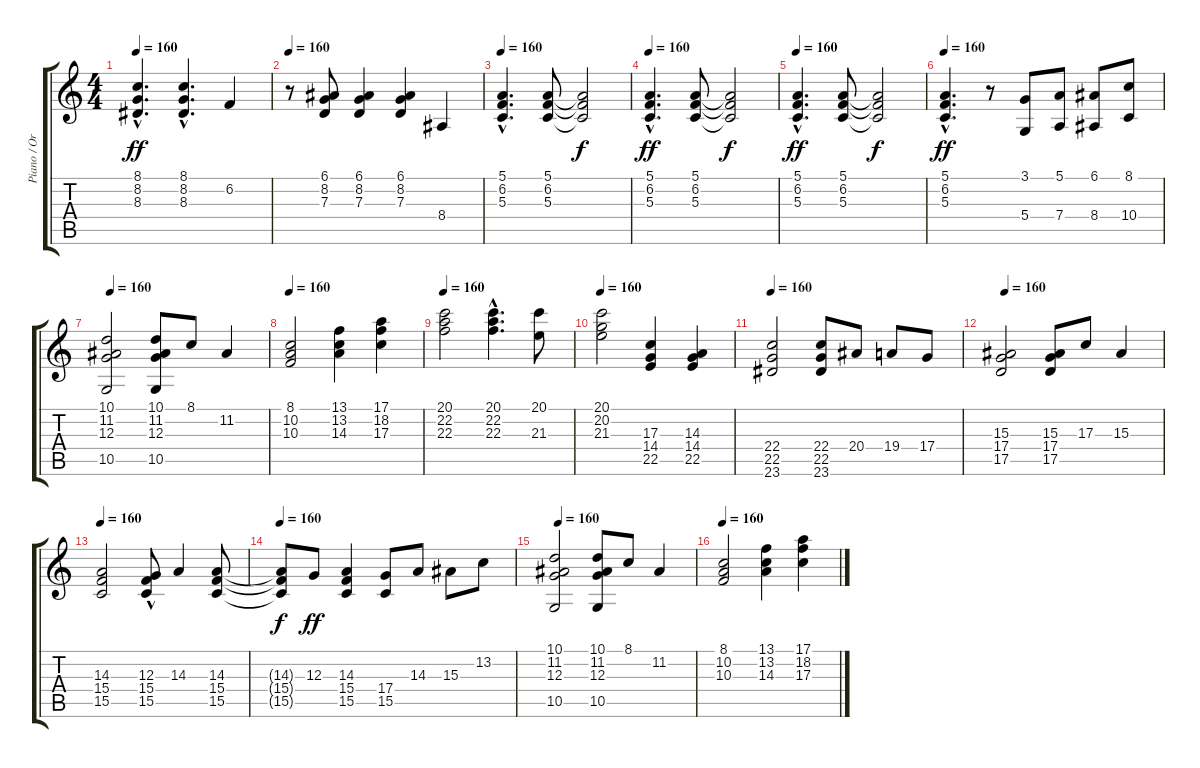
\track ("Piano / Organ" "Piano / Or") {instrument brightacousticpiano}
\staff {score tabs}
\tuning (E4 B3 G3 D3 A2 E2) {hide}
\ts (4 4)
\tempo 160
\clef g2
\ks c
(8.1{hac} 8.2{hac} 8.3{hac}).4{d dy ff} (8.1{hac} 8.2{hac} 8.3{hac}).4{d} 6.2.4 |
\tempo 160
r.8 (6.1 8.2 7.3).8 (6.1 8.2 7.3).4 (6.1 8.2 7.3).4 8.4.4 |
\tempo 160
(5.1{hac} 6.2{hac} 5.3{hac}).4{d} (5.1 6.2 5.3).8 (5.1{t} 6.2{t} 5.3{t}).2{dy f} |
\tempo 160
(5.1{hac} 6.2{hac} 5.3{hac}).4{d dy ff} (5.1 6.2 5.3).8 (5.1{t} 6.2{t} 5.3{t}).2{dy f} |
\tempo 160
(5.1{hac} 6.2{hac} 5.3{hac}).4{d dy ff} (5.1 6.2 5.3).8 (5.1{t} 6.2{t} 5.3{t}).2{dy f} |
\tempo 160
(5.1{hac} 6.2{hac} 5.3{hac}).4{d dy ff} r.8 (3.1 5.4).8 (5.1 7.4).8 (6.1 8.4).8 (8.1 10.4).8 |
\tempo 160
(10.1 11.2 12.3 10.5).2 (10.1 11.2 12.3 10.5).8 8.1.8 11.2.4 |
\tempo 160
(8.1 10.2 10.3).2 (13.1 13.2 14.3).4 (17.1 18.2 17.3).4 |
\tempo 160
(20.1 22.2 22.3).2 (20.1{hac} 22.2{hac} 22.3{hac}).4{d} (20.1 21.3).8 |
\tempo 160
(20.1 20.2 21.3).2 (17.3 14.4 22.5).4 (14.3 14.4 22.5).4 |
\tempo 160
(22.4 22.5 23.6).2 (22.4 22.5 23.6).8 20.4.8 19.4.8 17.4.8 |
\tempo 160
(15.3 17.4 17.5).2 (15.3 17.4 17.5).8 17.3.8 15.3.4 |
\tempo 160
(14.3 15.4 15.5).2 (12.3 15.4{hac} 15.5{hac}).8 14.3.4 (14.3 15.4 15.5).8 |
\tempo 160
(14.3{t} 15.4{t} 15.5{t}).8{dy f} 12.3.8{dy ff} (14.3 15.4 15.5).4 (17.4 15.5).8 14.3.8 15.3.8 13.2.8 |
\tempo 160
(10.1 11.2 12.3 10.5).2 (10.1 11.2 12.3 10.5).8 8.1.8 11.2.4 |
\tempo 160
(8.1 10.2 10.3).2 (13.1 13.2 14.3).4 (17.1 18.2 17.3).4
